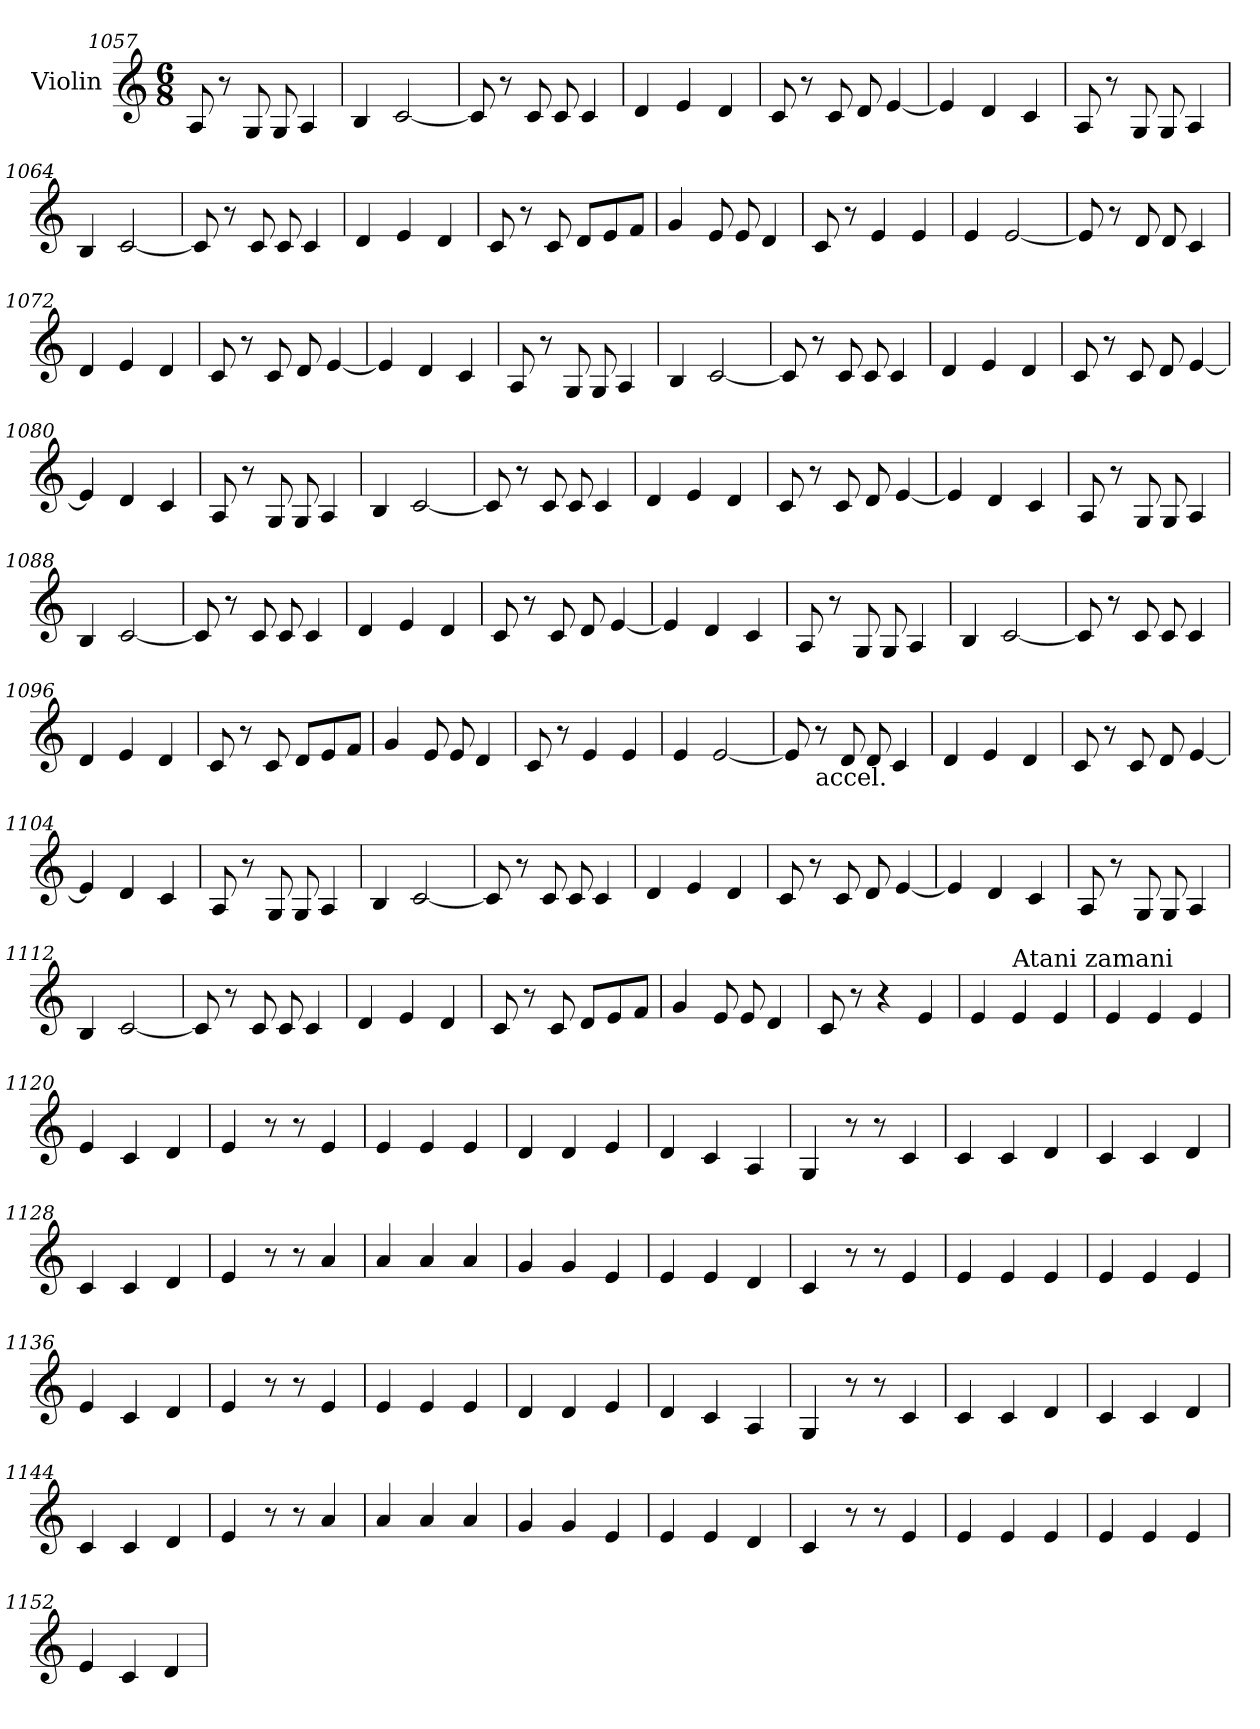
**kern
*part1
*staff1
*I"Violin
*clefG2
*k[]
*C:
*M6/8
=1057
8A/
8r
8G/
8G/
4A/
=1058
4B/
[2c/
!!LO:PB:g=z
=1059
8c/]
8r
8c/
8c/
4c/
=1060
4d/
4e/
4d/
!!LO:PB:g=z
=1061
8c/
8r
8c/
8d/
[4e/
=1062
4e/]
4d/
4c/
=1063
8A/
8r
8G/
8G/
4A/
=1064
4B/
[2c/
!!LO:PB:g=z
=1065
8c/]
8r
8c/
8c/
4c/
=1066
4d/
4e/
4d/
!!LO:PB:g=z
=1067
8c/
8r
8c/
8d/L
8e/
8f/J
=1068
4g/
8e/
8e/
4d/
=1069
8c/
8r
4e/
4e/
=1070
4e/
[2e/
!!LO:PB:g=z
=1071
8e/]
8r
8d/
8d/
4c/
=1072
4d/
4e/
4d/
!!LO:PB:g=z
=1073
8c/
8r
8c/
8d/
[4e/
=1074
4e/]
4d/
4c/
=1075
8A/
8r
8G/
8G/
4A/
=1076
4B/
[2c/
!!LO:PB:g=z
=1077
8c/]
8r
8c/
8c/
4c/
=1078
4d/
4e/
4d/
!!LO:PB:g=z
=1079
8c/
8r
8c/
8d/
[4e/
=1080
4e/]
4d/
4c/
=1081
8A/
8r
8G/
8G/
4A/
=1082
4B/
[2c/
!!LO:PB:g=z
=1083
8c/]
8r
8c/
8c/
4c/
=1084
4d/
4e/
4d/
!!LO:PB:g=z
=1085
8c/
8r
8c/
8d/
[4e/
=1086
4e/]
4d/
4c/
=1087
8A/
8r
8G/
8G/
4A/
=1088
4B/
[2c/
!!LO:PB:g=z
=1089
8c/]
8r
8c/
8c/
4c/
=1090
4d/
4e/
4d/
!!LO:PB:g=z
=1091
8c/
8r
8c/
8d/
[4e/
=1092
4e/]
4d/
4c/
=1093
8A/
8r
8G/
8G/
4A/
=1094
4B/
[2c/
=1095
8c/]
8r
8c/
8c/
4c/
=1096
4d/
4e/
4d/
!!LO:PB:g=z
=1097
8c/
8r
8c/
8d/L
8e/
8f/J
=1098
4g/
8e/
8e/
4d/
=1099
8c/
8r
4e/
4e/
=1100
4e/
[2e/
!!LO:PB:g=z
=1101
8e/]
!LO:TX:b:t=accel.
8r
8d/
8d/
4c/
=1102
4d/
4e/
4d/
!!LO:PB:g=z
=1103
8c/
8r
8c/
8d/
[4e/
=1104
4e/]
4d/
4c/
=1105
8A/
8r
8G/
8G/
4A/
=1106
4B/
[2c/
!!LO:PB:g=z
=1107
8c/]
8r
8c/
8c/
4c/
=1108
4d/
4e/
4d/
!!LO:PB:g=z
=1109
8c/
8r
8c/
8d/
[4e/
=1110
4e/]
4d/
4c/
=1111
8A/
8r
8G/
8G/
4A/
=1112
4B/
[2c/
!!LO:PB:g=z
=1113
8c/]
8r
8c/
8c/
4c/
=1114
4d/
4e/
4d/
!!LO:PB:g=z
=1115
8c/
8r
8c/
8d/L
8e/
8f/J
=1116
4g/
8e/
8e/
4d/
=1117
*MM180
8c/
8r
4r
4e/
=1118
4e/
!LO:TX:a:t=Atani zamani
4e/
4e/
!!LO:PB:g=z
=1119
4e/
4e/
4e/
=1120
4e/
4c/
4d/
!!LO:PB:g=z
=1121
4e/
8r
8r
4e/
=1122
4e/
4e/
4e/
=1123
4d/
4d/
4e/
=1124
4d/
4c/
4A/
=1125
4G/
8r
8r
4c/
!!LO:PB:g=z
=1126
4c/
4c/
4d/
=1127
4c/
4c/
4d/
!!LO:PB:g=z
=1128
4c/
4c/
4d/
=1129
4e/
8r
8r
4a/
=1130
4a/
4a/
4a/
=1131
4g/
4g/
4e/
=1132
4e/
4e/
4d/
!!LO:PB:g=z
=1133
4c/
8r
8r
4e/
=1134
4e/
4e/
4e/
!!LO:PB:g=z
=1135
4e/
4e/
4e/
=1136
4e/
4c/
4d/
=1137
4e/
8r
8r
4e/
=1138
4e/
4e/
4e/
=1139
4d/
4d/
4e/
!!LO:PB:g=z
=1140
4d/
4c/
4A/
=1141
4G/
8r
8r
4c/
!!LO:PB:g=z
=1142
4c/
4c/
4d/
=1143
4c/
4c/
4d/
=1144
4c/
4c/
4d/
=1145
4e/
8r
8r
4a/
=1146
4a/
4a/
4a/
=1147
4g/
4g/
4e/
!!LO:PB:g=z
=1148
4e/
4e/
4d/
=1149
4c/
8r
8r
4e/
=1150
4e/
4e/
4e/
=1151
4e/
4e/
4e/
=1152
4e/
4c/
4d/
=
*-
